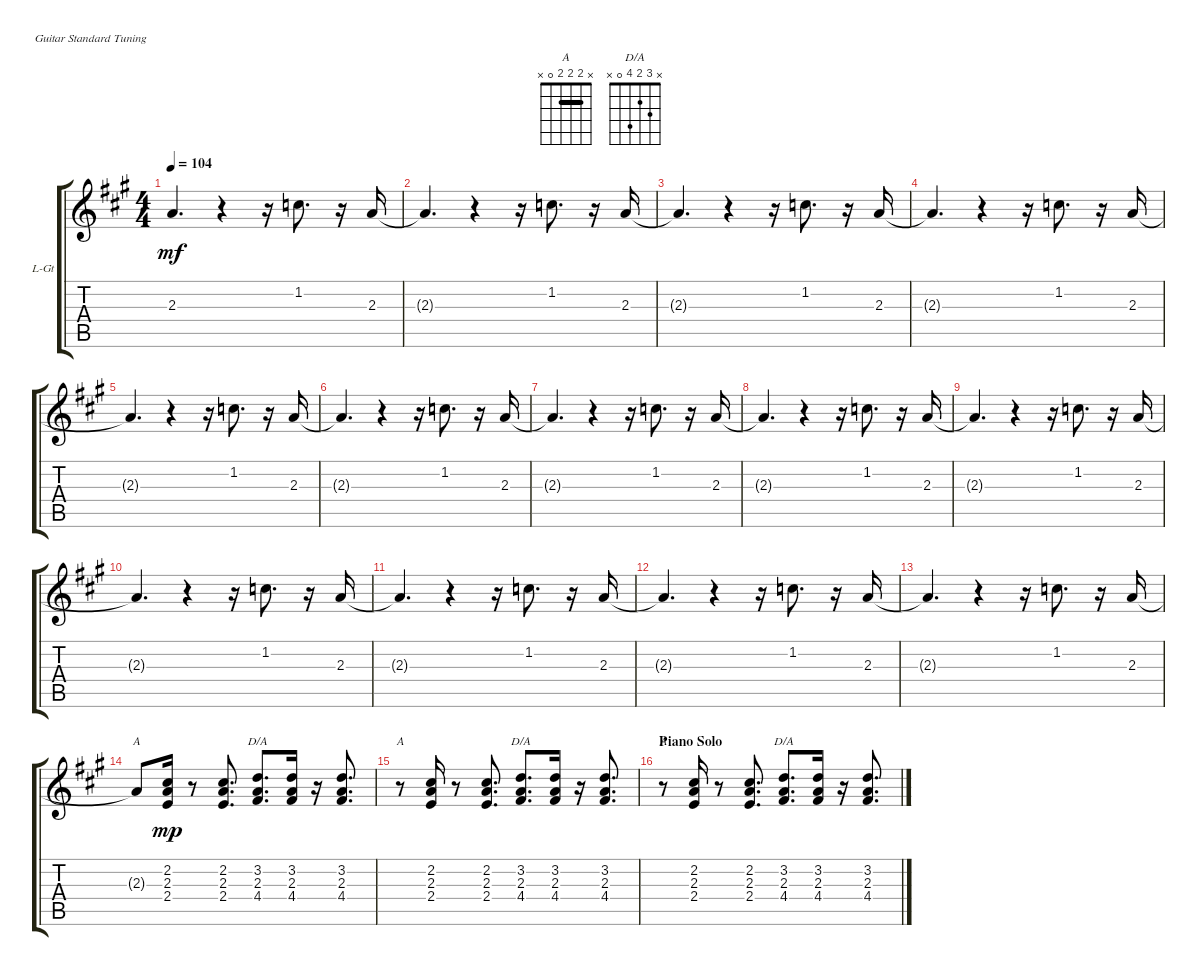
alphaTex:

\bracketExtendMode groupsimilarinstruments
\firstSystemTrackNameOrientation horizontal
\otherSystemsTrackNameOrientation horizontal
\track ("Lead Guitar" "L-Gt") {instrument overdrivenguitar}
\staff {score tabs}
\tuning (E4 B3 G3 D3 A2 E2)
\chord ("A" x 2 2 2 0 x) {showfingering false barre (2 2)}
\chord ("D/A" x 3 2 4 0 x) {showfingering false}
\ts (4 4)
\tempo 104
\clef g2
\ks a
2.3{t}.4{d dy mf} r.4 r.16 1.2.8{d} r.16 2.3.16 |
2.3{t}.4{d} r.4 r.16 1.2.8{d} r.16 2.3.16 |
2.3{t}.4{d} r.4 r.16 1.2.8{d} r.16 2.3.16 |
2.3{t}.4{d} r.4 r.16 1.2.8{d} r.16 2.3.16 |
2.3{t}.4{d} r.4 r.16 1.2.8{d} r.16 2.3.16 |
2.3{t}.4{d} r.4 r.16 1.2.8{d} r.16 2.3.16 |
2.3{t}.4{d} r.4 r.16 1.2.8{d} r.16 2.3.16 |
2.3{t}.4{d} r.4 r.16 1.2.8{d} r.16 2.3.16 |
2.3{t}.4{d} r.4 r.16 1.2.8{d} r.16 2.3.16 |
2.3{t}.4{d} r.4 r.16 1.2.8{d} r.16 2.3.16 |
2.3{t}.4{d} r.4 r.16 1.2.8{d} r.16 2.3.16 |
2.3{t}.4{d} r.4 r.16 1.2.8{d} r.16 2.3.16 |
2.3{t}.4{d} r.4 r.16 1.2.8{d} r.16 2.3.16 |
2.3{t}.8{ch "A"} (2.2 2.3 2.4).16{dy mp} r.8 (2.2 2.3 2.4).8{d} (3.2 2.3 4.4).8{d ch "D/A"} (3.2 2.3 4.4).16 r.16 (3.2 2.3 4.4).8{d} |
r.8{ch "A"} (2.2 2.3 2.4).16 r.8 (2.2 2.3 2.4).8{d} (3.2 2.3 4.4).8{d ch "D/A"} (3.2 2.3 4.4).16 r.16 (3.2 2.3 4.4).8{d} |
\section ("" "Piano Solo")
r.8{ch "A"} (2.2 2.3 2.4).16 r.8 (2.2 2.3 2.4).8{d} (3.2 2.3 4.4).8{d ch "D/A"} (3.2 2.3 4.4).16 r.16 (3.2 2.3 4.4).8{d}
